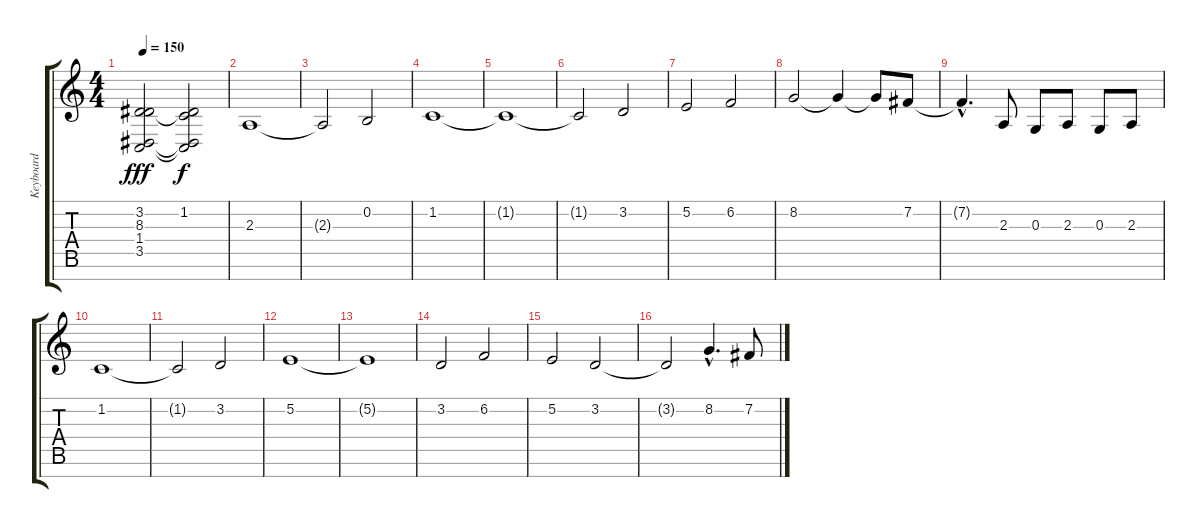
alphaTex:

\track ("Keyboard" "Keyboard") {instrument tuba}
\staff {score tabs}
\tuning (E4 B3 G3 D3 A2 E2 B1) {hide}
\ts (4 4)
\tempo 150
\clef g2
\ks c
(3.2 8.3{t} 1.4{t} 3.5).2{dy fff} (1.2 8.3{t} 1.4{t} 3.5{t}).2{dy f} |
2.3.1 |
2.3{t}.2 0.2.2 |
1.2.1 |
1.2{t}.1 |
1.2{t}.2 3.2.2 |
5.2.2 6.2.2 |
8.2.2 8.2{t}.4 8.2{t}.8 7.2.8 |
7.2{hac t}.4{d} 2.3.8 0.3.8 2.3.8 0.3.8 2.3.8 |
1.2.1 |
1.2{t}.2 3.2.2 |
5.2.1 |
5.2{t}.1 |
3.2.2 6.2.2 |
5.2.2 3.2.2 |
3.2{t}.2 8.2{hac}.4{d} 7.2.8
